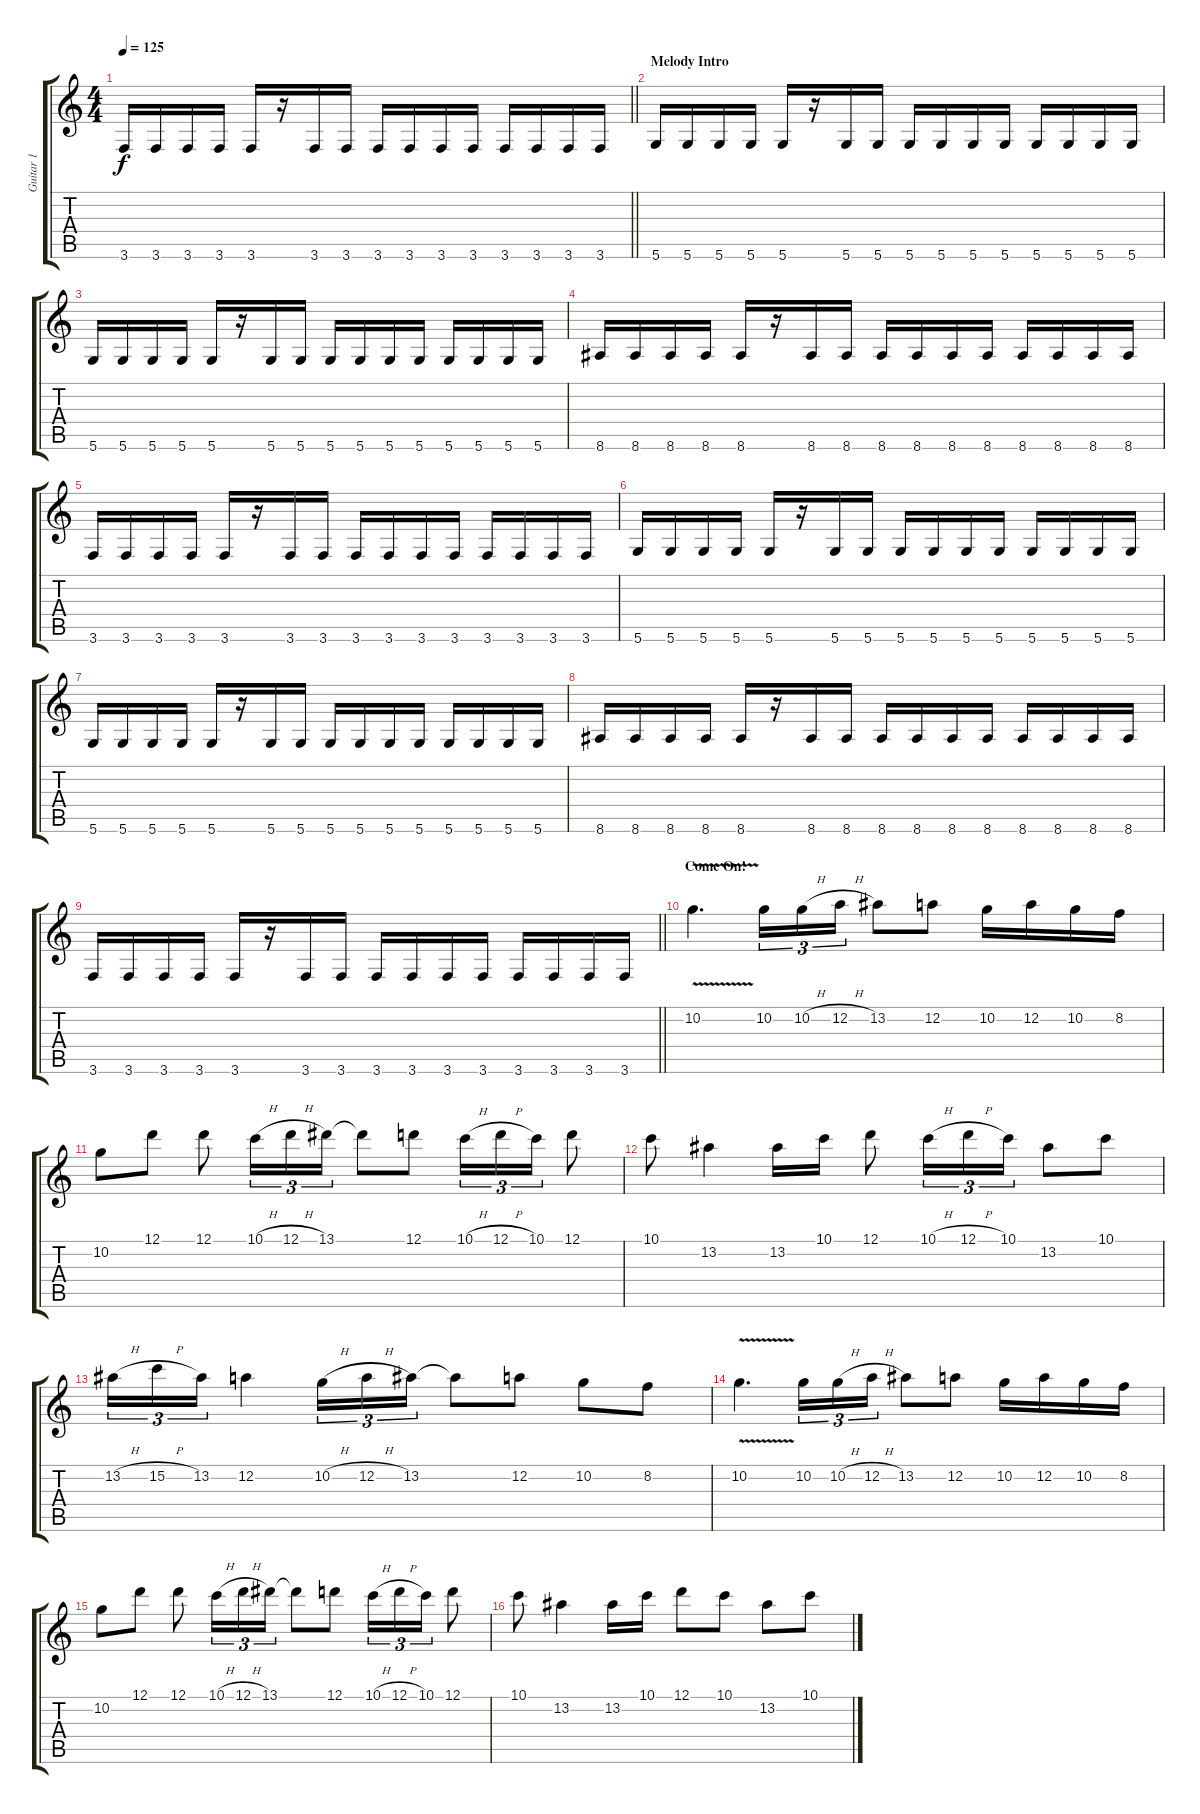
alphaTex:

\track ("Guitar 1" "Guitar 1") {instrument distortionguitar}
\staff {score tabs}
\tuning (D4 A3 F3 C3 G2 D2) {hide}
\ts (4 4)
\tempo 125
\clef g2
\barLineRight lightlight
\ks c
3.6.16{dy f} 3.6.16 3.6.16 3.6.16 3.6.16 r.16 3.6.16 3.6.16 3.6.16 3.6.16 3.6.16 3.6.16 3.6.16 3.6.16 3.6.16 3.6.16 |
\section ("" "Melody Intro")
5.6.16 5.6.16 5.6.16 5.6.16 5.6.16 r.16 5.6.16 5.6.16 5.6.16 5.6.16 5.6.16 5.6.16 5.6.16 5.6.16 5.6.16 5.6.16 |
5.6.16 5.6.16 5.6.16 5.6.16 5.6.16 r.16 5.6.16 5.6.16 5.6.16 5.6.16 5.6.16 5.6.16 5.6.16 5.6.16 5.6.16 5.6.16 |
8.6.16 8.6.16 8.6.16 8.6.16 8.6.16 r.16 8.6.16 8.6.16 8.6.16 8.6.16 8.6.16 8.6.16 8.6.16 8.6.16 8.6.16 8.6.16 |
3.6.16 3.6.16 3.6.16 3.6.16 3.6.16 r.16 3.6.16 3.6.16 3.6.16 3.6.16 3.6.16 3.6.16 3.6.16 3.6.16 3.6.16 3.6.16 |
5.6.16 5.6.16 5.6.16 5.6.16 5.6.16 r.16 5.6.16 5.6.16 5.6.16 5.6.16 5.6.16 5.6.16 5.6.16 5.6.16 5.6.16 5.6.16 |
5.6.16 5.6.16 5.6.16 5.6.16 5.6.16 r.16 5.6.16 5.6.16 5.6.16 5.6.16 5.6.16 5.6.16 5.6.16 5.6.16 5.6.16 5.6.16 |
8.6.16 8.6.16 8.6.16 8.6.16 8.6.16 r.16 8.6.16 8.6.16 8.6.16 8.6.16 8.6.16 8.6.16 8.6.16 8.6.16 8.6.16 8.6.16 |
\barLineRight lightlight
3.6.16 3.6.16 3.6.16 3.6.16 3.6.16 r.16 3.6.16 3.6.16 3.6.16 3.6.16 3.6.16 3.6.16 3.6.16 3.6.16 3.6.16 3.6.16 |
\section ("" "Come On!")
10.2{v}.4{d} 10.2.16{tu (3 2)} 10.2{h}.16{tu (3 2)} 12.2{h}.16{tu (3 2)} 13.2.8 12.2.8 10.2.16 12.2.16 10.2.16 8.2.16 |
10.2.8 12.1.8 12.1.8 10.1{h}.16{tu (3 2)} 12.1{h}.16{tu (3 2)} 13.1.16{tu (3 2)} 13.1{t}.8 12.1.8 10.1{h}.16{tu (3 2)} 12.1{h}.16{tu (3 2)} 10.1.16{tu (3 2)} 12.1.8 |
10.1.8 13.2.4 13.2.16 10.1.16 12.1.8 10.1{h}.16{tu (3 2)} 12.1{h}.16{tu (3 2)} 10.1.16{tu (3 2)} 13.2.8 10.1.8 |
13.2{h}.16{tu (3 2)} 15.2{h}.16{tu (3 2)} 13.2.16{tu (3 2)} 12.2.4 10.2{h}.16{tu (3 2)} 12.2{h}.16{tu (3 2)} 13.2.16{tu (3 2)} 13.2{t}.8 12.2.8 10.2.8 8.2.8 |
10.2{v}.4{d} 10.2.16{tu (3 2)} 10.2{h}.16{tu (3 2)} 12.2{h}.16{tu (3 2)} 13.2.8 12.2.8 10.2.16 12.2.16 10.2.16 8.2.16 |
10.2.8 12.1.8 12.1.8 10.1{h}.16{tu (3 2)} 12.1{h}.16{tu (3 2)} 13.1.16{tu (3 2)} 13.1{t}.8 12.1.8 10.1{h}.16{tu (3 2)} 12.1{h}.16{tu (3 2)} 10.1.16{tu (3 2)} 12.1.8 |
10.1.8 13.2.4 13.2.16 10.1.16 12.1.8 10.1.8 13.2.8 10.1.8
